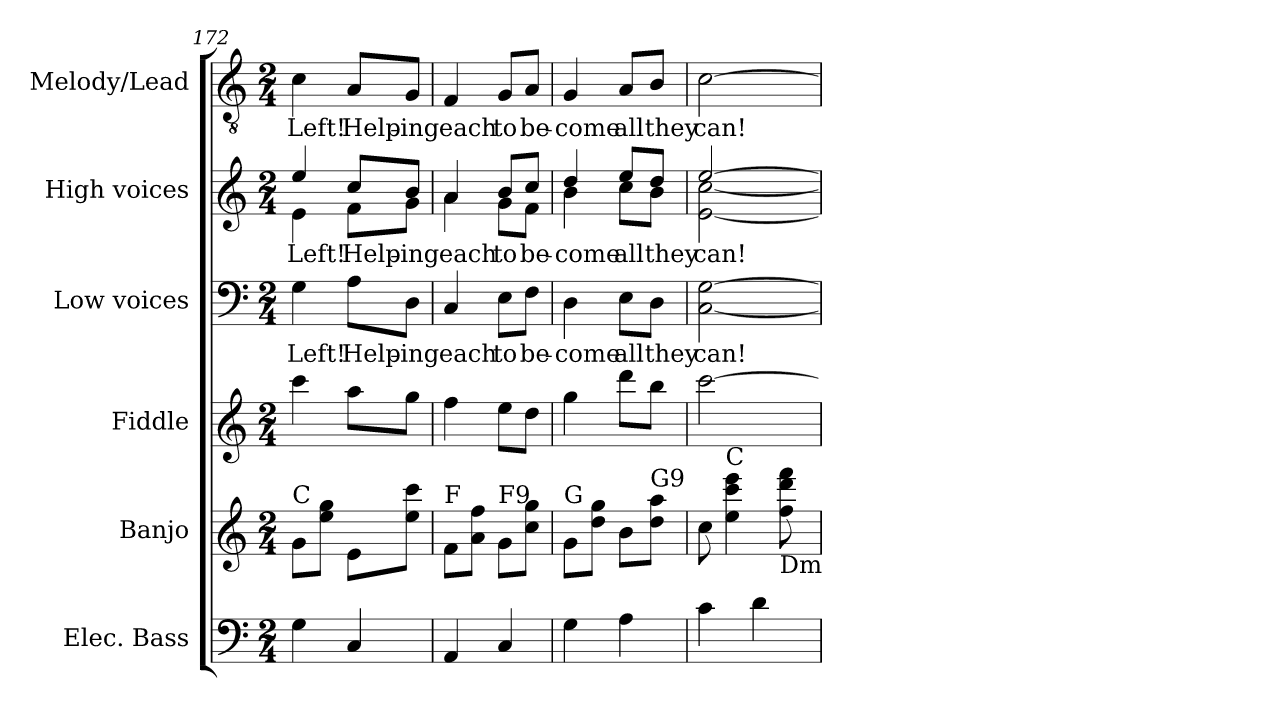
**kern	**kern	**kern	**kern	**text	**kern	**text	**kern	**text
*part6	*part5	*part4	*part3	*part3	*part2	*part2	*part1	*part1
*staff6	*staff5	*staff4	*staff3	*staff3	*staff2	*staff2	*staff1	*staff1
*I"Elec. Bass	*I"Banjo	*I"Fiddle	*I"Low voices	*	*I"High voices	*	*I"Melody/Lead	*
*I'E. Bass	*I'Ban.	*	*	*	*	*	*	*
*clefF4	*clefG2	*clefG2	*clefF4	*	*clefG2	*	*clefGv2	*
*ITrd7c12	*ITrd7c12	*	*	*	*	*	*ITrd7c12	*
*k[]	*k[]	*k[]	*k[]	*	*k[]	*	*k[]	*
*C:	*C:	*C:	*C:	*	*C:	*	*C:	*
*M2/4	*M2/4	*M2/4	*M2/4	*	*M2/4	*	*M2/4	*
=172	=172	=172	=172	=172	=172	=172	=172	=172
!	!	!	!	!LO:LY:b:color=#000000	!	!	!	!
!	!	!	!	!	!	!LO:LY:b:color=#000000	!	!
*	*	*	*	*	*^	*	*	*
!	!LO:TX:a:t=C	!	!	!	!	!	!	!	!
!	!	!	!	!	!	!	!	!	!LO:LY:b:color=#000000
4GGi\	8Gi\L	4ccci\	4Gi\	Left!	4eei/	4ei\	Left!	4Ci\	Left!
.	8ei\ 8giJ	.	.	.	.	.	.	.	.
!	!	!	!	!LO:LY:b:color=#000000	!	!	!	!	!
!	!	!	!	!	!	!	!LO:LY:b:color=#000000	!	!
!	!	!	!	!	!	!	!	!	!LO:LY:b:color=#000000
4CCi/	8Ei\L	8aai\L	8Ai\L	Help-	8cci/L	8fi\L	Help-	8AAi/L	Help-
!	!	!	!	!LO:LY:b:color=#000000	!	!	!	!	!
!	!	!	!	!	!	!	!LO:LY:b:color=#000000	!	!
!	!	!	!	!	!	!	!	!	!LO:LY:b:color=#000000
.	8ei\ 8cciJ	8ggi\J	8Di\J	-ing	8bi/J	8gi\J	-ing	8GGi/J	-ing
=173	=173	=173	=173	=173	=173	=173	=173	=173	=173
!	!	!	!	!LO:LY:b:color=#000000	!	!	!	!	!
!	!	!	!	!	!	!	!LO:LY:b:color=#000000	!	!
!	!LO:TX:a:t=F	!	!	!	!	!	!	!	!
!	!	!	!	!	!	!	!	!	!LO:LY:b:color=#000000
4AAAi/	8Fi\L	4ffi\	4Ci/	each	4ai/	4ai\	each	4FFi/	each
.	8Ai\ 8fiJ	.	.	.	.	.	.	.	.
!	!	!	!	!LO:LY:b:color=#000000	!	!	!	!	!
!	!	!	!	!	!	!	!LO:LY:b:color=#000000	!	!
!	!LO:TX:a:t=F9	!	!	!	!	!	!	!	!
!	!	!	!	!	!	!	!	!	!LO:LY:b:color=#000000
4CCi/	8Gi\L	8eei\L	8Ei\L	to	8bi/L	8gi\L	to	8GGi/L	to
!	!	!	!	!LO:LY:b:color=#000000	!	!	!	!	!
!	!	!	!	!	!	!	!LO:LY:b:color=#000000	!	!
!	!	!	!	!	!	!	!	!	!LO:LY:b:color=#000000
.	8ci\ 8giJ	8ddi\J	8Fi\J	be-	8cci/J	8fi\J	be-	8AAi/J	be-
=174	=174	=174	=174	=174	=174	=174	=174	=174	=174
!	!	!	!	!LO:LY:b:color=#000000	!	!	!	!	!
!	!	!	!	!	!	!	!LO:LY:b:color=#000000	!	!
!	!LO:TX:a:t=G	!	!	!	!	!	!	!	!
!	!	!	!	!	!	!	!	!	!LO:LY:b:color=#000000
4GGi\	8Gi\L	4ggi\	4Di\	-come	4ddi/	4bi\	-come	4GGi/	-come
.	8di\ 8giJ	.	.	.	.	.	.	.	.
!	!	!	!	!LO:LY:b:color=#000000	!	!	!	!	!
!	!	!	!	!	!	!	!LO:LY:b:color=#000000	!	!
!	!	!	!	!	!	!	!	!	!LO:LY:b:color=#000000
4AAi\	8Bi\L	8dddi\L	8Ei\L	all	8eei/L	8cci\L	all	8AAi/L	all
!	!	!	!	!LO:LY:b:color=#000000	!	!	!	!	!
!	!	!	!	!	!	!	!LO:LY:b:color=#000000	!	!
!	!LO:TX:a:t=G9	!	!	!	!	!	!	!	!
!	!	!	!	!	!	!	!	!	!LO:LY:b:color=#000000
.	8di\ 8aiJ	8bbi\J	8Di\J	they	8ddi/J	8bi\J	they	8BBi/J	they
=175	=175	=175	=175	=175	=175	=175	=175	=175	=175
!	!	!	!	!LO:LY:b:color=#000000	!	!	!	!	!
!	!	!	!	!	!	!	!LO:LY:b:color=#000000	!	!
!	!	!	!	!	!	!	!	!	!LO:LY:b:color=#000000
4Ci\	8ci\	[>2ccci\	[<2Ci\ [>2Gi	can!	[>2eei/	[<2ei\ [<2cci	can!	[>2Ci\	can!
!	!LO:TX:a:t=C	!	!	!	!	!	!	!	!
.	4ei\ 4cci 4eei	.	.	.	.	.	.	.	.
4Di\	.	.	.	.	.	.	.	.	.
!	!LO:TX:b:t=Dm	!	!	!	!	!	!	!	!
.	8fi\ 8ddi 8ffi	.	.	.	.	.	.	.	.
*	*	*	*	*	*v	*v	*	*	*
=	=	=	=	=	=	=	=	=
*-	*-	*-	*-	*-	*-	*-	*-	*-
